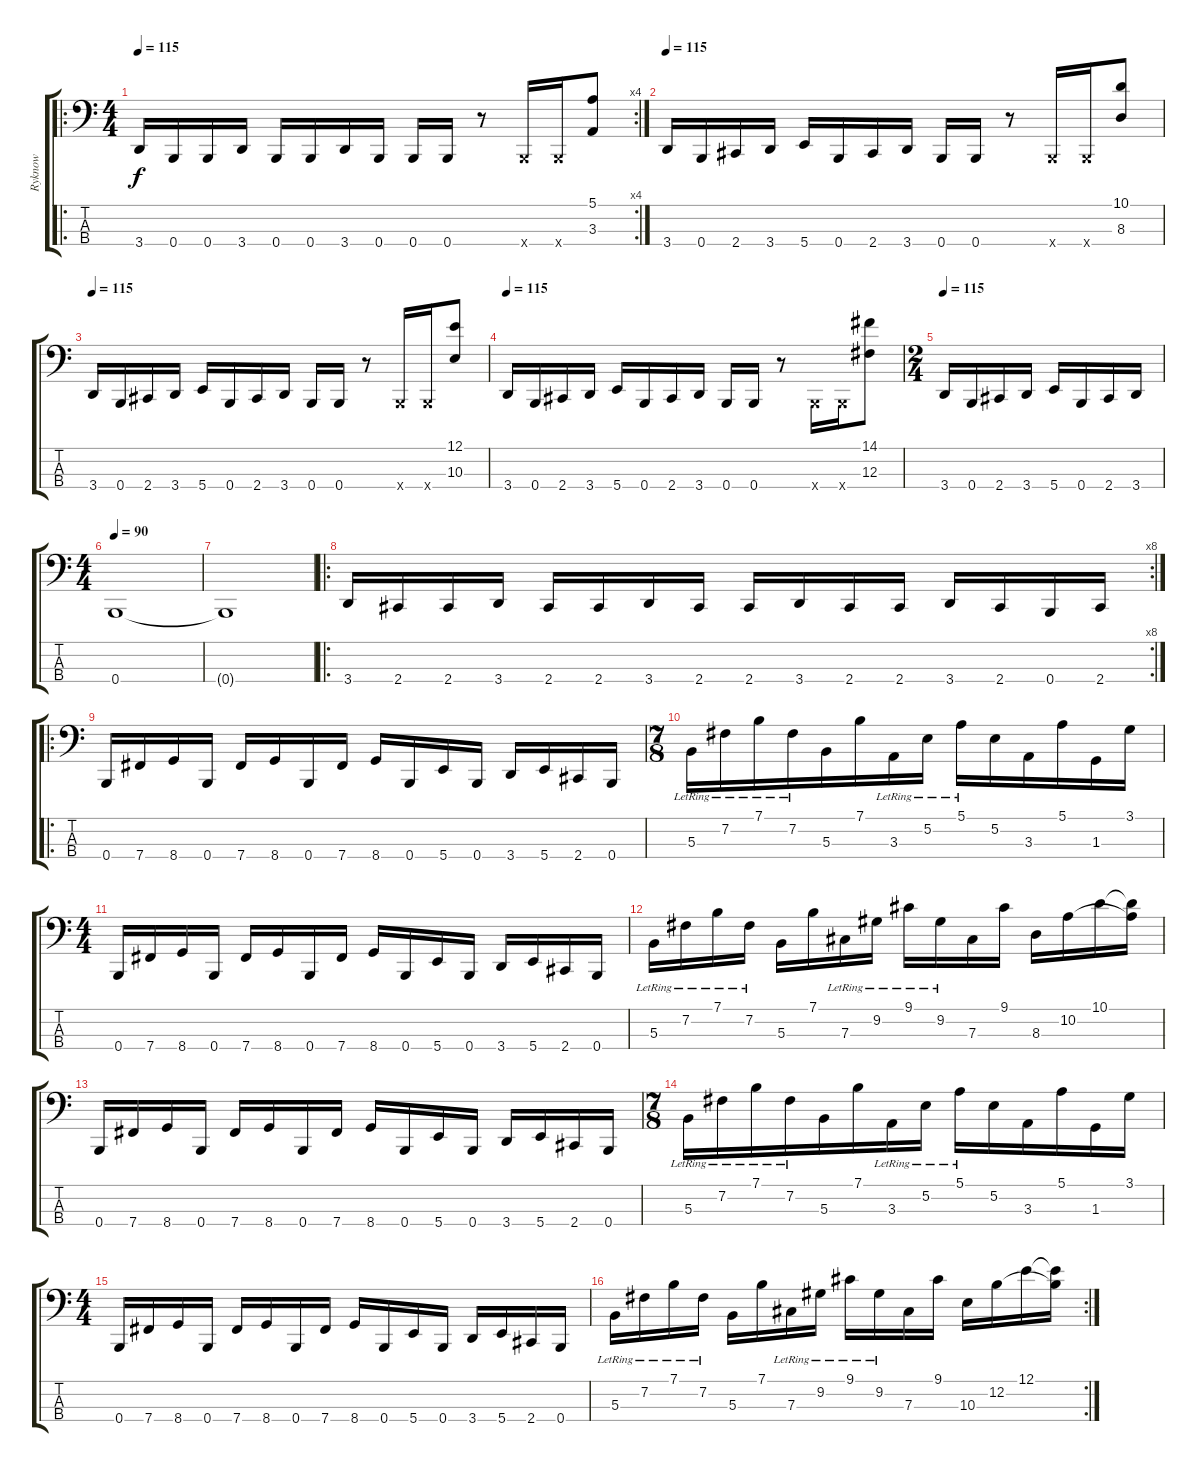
\track ("Ryknow" "Ryknow") {instrument slapbass1}
\staff {score tabs}
\tuning (E2 B1 Gb1 B0) {hide}
\ro
\rc 4
\ts (4 4)
\tempo 115
\clef f4
\ks c
3.4.16{dy f} 0.4.16 0.4.16 3.4.16 0.4.16 0.4.16 3.4.16 0.4.16 0.4.16 0.4.16 r.8 0.4{x}.16 0.4{x}.16 (5.1 3.3).8 |
\tempo 115
3.4.16 0.4.16 2.4.16 3.4.16 5.4.16 0.4.16 2.4.16 3.4.16 0.4.16 0.4.16 r.8 0.4{x}.16 0.4{x}.16 (10.1 8.3).8 |
\tempo 115
3.4.16 0.4.16 2.4.16 3.4.16 5.4.16 0.4.16 2.4.16 3.4.16 0.4.16 0.4.16 r.8 0.4{x}.16 0.4{x}.16 (12.1 10.3).8 |
\tempo 115
3.4.16 0.4.16 2.4.16 3.4.16 5.4.16 0.4.16 2.4.16 3.4.16 0.4.16 0.4.16 r.8 0.4{x}.16 0.4{x}.16 (14.1 12.3).8 |
\ts (2 4)
\tempo 115
3.4.16 0.4.16 2.4.16 3.4.16 5.4.16 0.4.16 2.4.16 3.4.16 |
\ts (4 4)
\tempo 90
0.4.1 |
0.4{t}.1 |
\ro
\rc 8
3.4.16 2.4.16 2.4.16 3.4.16 2.4.16 2.4.16 3.4.16 2.4.16 2.4.16 3.4.16 2.4.16 2.4.16 3.4.16 2.4.16 0.4.16 2.4.16 |
\ro
0.4.16 7.4.16 8.4.16 0.4.16 7.4.16 8.4.16 0.4.16 7.4.16 8.4.16 0.4.16 5.4.16 0.4.16 3.4.16 5.4.16 2.4.16 0.4.16 |
\ts (7 8)
5.3{lr}.16 7.2{lr}.16 7.1{lr}.16 7.2{lr}.16 5.3.16 7.1.16 3.3{lr}.16 5.2{lr}.16 5.1{lr}.16 5.2.16 3.3.16 5.1.16 1.3.16 3.1.16 |
\ts (4 4)
0.4.16 7.4.16 8.4.16 0.4.16 7.4.16 8.4.16 0.4.16 7.4.16 8.4.16 0.4.16 5.4.16 0.4.16 3.4.16 5.4.16 2.4.16 0.4.16 |
5.3{lr}.16 7.2{lr}.16 7.1{lr}.16 7.2{lr}.16 5.3.16 7.1.16 7.3{lr}.16 9.2{lr}.16 9.1{lr}.16 9.2{lr}.16 7.3.16 9.1.16 8.3.16 10.2.16 10.1.16 (10.1{t} 10.2{t}).16 |
0.4.16 7.4.16 8.4.16 0.4.16 7.4.16 8.4.16 0.4.16 7.4.16 8.4.16 0.4.16 5.4.16 0.4.16 3.4.16 5.4.16 2.4.16 0.4.16 |
\ts (7 8)
5.3{lr}.16 7.2{lr}.16 7.1{lr}.16 7.2{lr}.16 5.3.16 7.1.16 3.3{lr}.16 5.2{lr}.16 5.1{lr}.16 5.2.16 3.3.16 5.1.16 1.3.16 3.1.16 |
\ts (4 4)
0.4.16 7.4.16 8.4.16 0.4.16 7.4.16 8.4.16 0.4.16 7.4.16 8.4.16 0.4.16 5.4.16 0.4.16 3.4.16 5.4.16 2.4.16 0.4.16 |
\rc 2
5.3{lr}.16 7.2{lr}.16 7.1{lr}.16 7.2{lr}.16 5.3.16 7.1.16 7.3{lr}.16 9.2{lr}.16 9.1{lr}.16 9.2{lr}.16 7.3.16 9.1.16 10.3.16 12.2.16 12.1.16 (12.1{t} 12.2{t}).16
